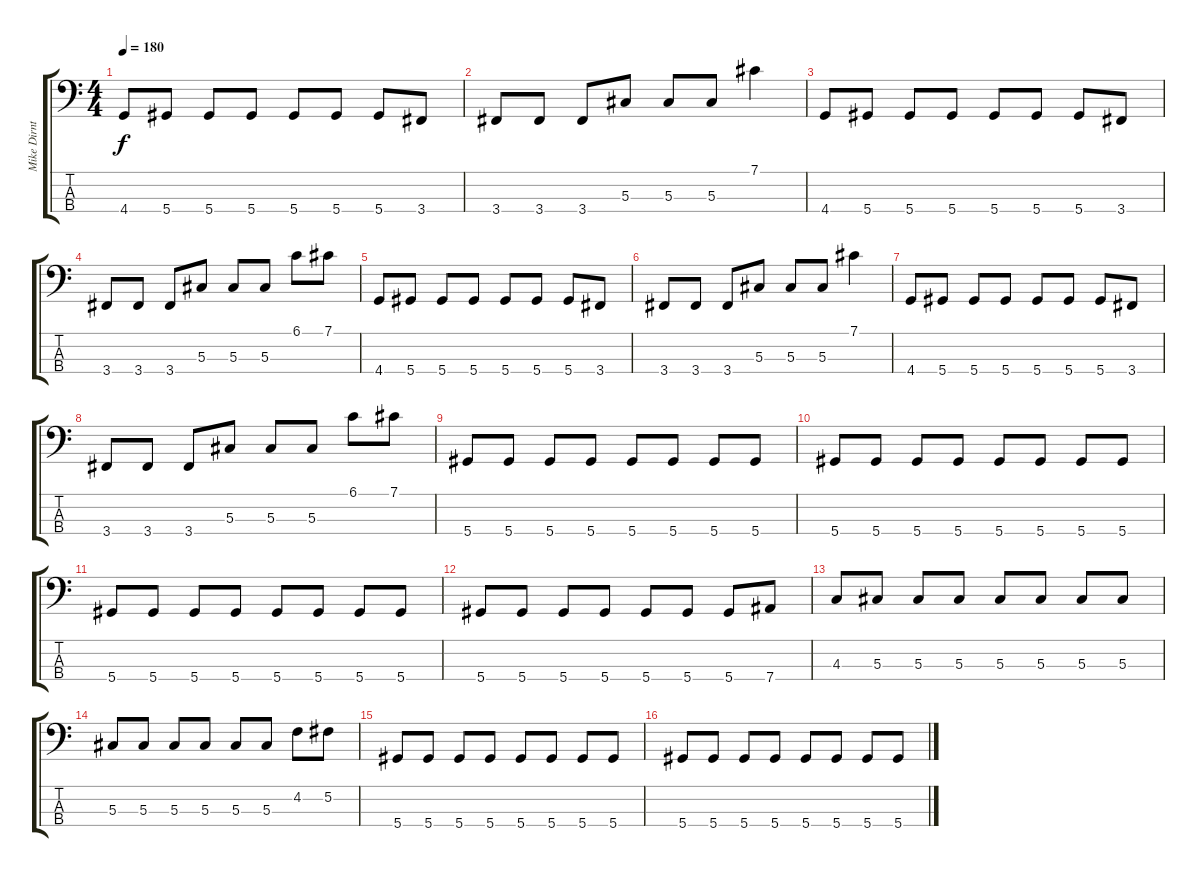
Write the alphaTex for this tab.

\track ("Mike Dirnt" "Mike Dirnt") {instrument electricbassfinger}
\staff {score tabs}
\tuning (Gb2 Db2 Ab1 Eb1) {hide}
\ts (4 4)
\tempo 180
\clef f4
\ks c
4.4.8{dy f} 5.4.8 5.4.8 5.4.8 5.4.8 5.4.8 5.4.8 3.4.8 |
3.4.8 3.4.8 3.4.8 5.3.8 5.3.8 5.3.8 7.1.4 |
4.4.8 5.4.8 5.4.8 5.4.8 5.4.8 5.4.8 5.4.8 3.4.8 |
3.4.8 3.4.8 3.4.8 5.3.8 5.3.8 5.3.8 6.1.8 7.1.8 |
4.4.8 5.4.8 5.4.8 5.4.8 5.4.8 5.4.8 5.4.8 3.4.8 |
3.4.8 3.4.8 3.4.8 5.3.8 5.3.8 5.3.8 7.1.4 |
4.4.8 5.4.8 5.4.8 5.4.8 5.4.8 5.4.8 5.4.8 3.4.8 |
3.4.8 3.4.8 3.4.8 5.3.8 5.3.8 5.3.8 6.1.8 7.1.8 |
5.4.8 5.4.8 5.4.8 5.4.8 5.4.8 5.4.8 5.4.8 5.4.8 |
5.4.8 5.4.8 5.4.8 5.4.8 5.4.8 5.4.8 5.4.8 5.4.8 |
5.4.8 5.4.8 5.4.8 5.4.8 5.4.8 5.4.8 5.4.8 5.4.8 |
5.4.8 5.4.8 5.4.8 5.4.8 5.4.8 5.4.8 5.4.8 7.4.8 |
4.3.8 5.3.8 5.3.8 5.3.8 5.3.8 5.3.8 5.3.8 5.3.8 |
5.3.8 5.3.8 5.3.8 5.3.8 5.3.8 5.3.8 4.2.8 5.2.8 |
5.4.8 5.4.8 5.4.8 5.4.8 5.4.8 5.4.8 5.4.8 5.4.8 |
5.4.8 5.4.8 5.4.8 5.4.8 5.4.8 5.4.8 5.4.8 5.4.8
